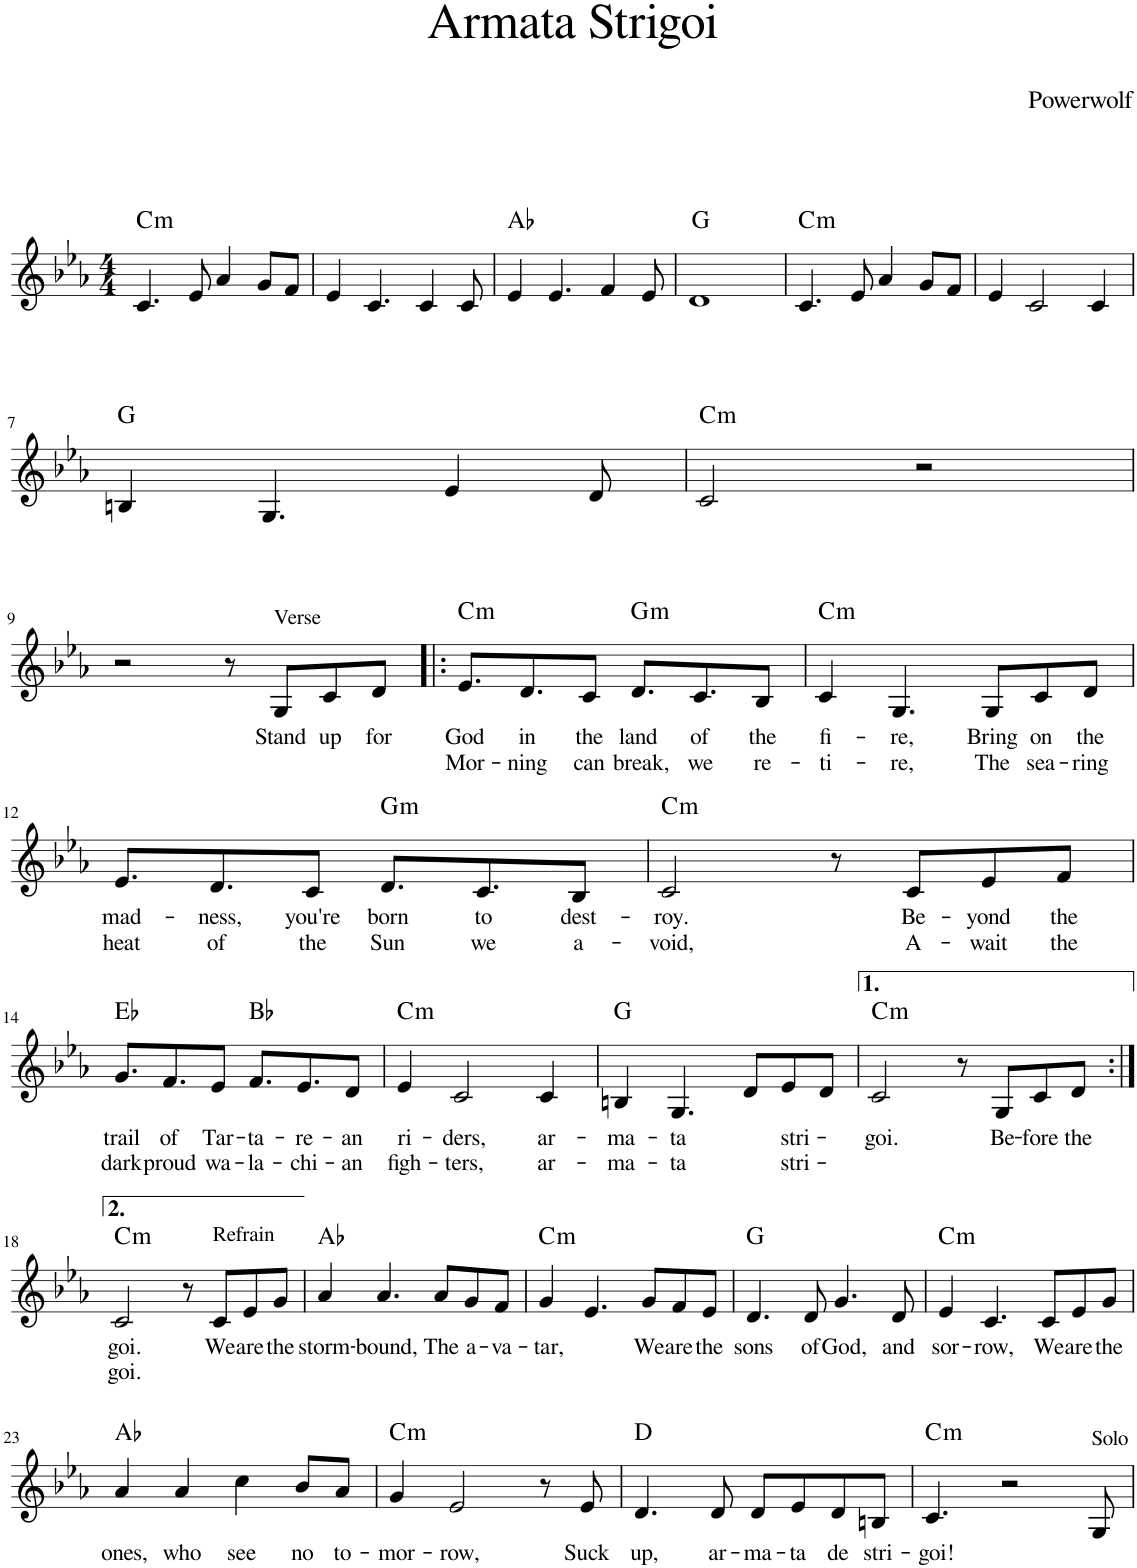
**kern	**text	**text	**harte
*part1	*part1	*part1	*part1
*staff1	*staff1	*staff1	*
*I"Piano	*	*	*
*I'Pno.	*	*	*
*clefG2	*	*	*
*k[b-e-a-]	*	*	*
*M4/4	*	*	*
=1	=1	=1	=1
!	!	!	!LO:H:kt=m
4.c/	.	.	C:min
8e-/	.	.	.
4a-/	.	.	.
8g/L	.	.	.
8f/J	.	.	.
=2	=2	=2	=2
4e-/	.	.	.
4.c/	.	.	.
4c/	.	.	.
8c/	.	.	.
=3	=3	=3	=3
4e-/	.	.	Ab:maj
4.e-/	.	.	.
4f/	.	.	.
8e-/	.	.	.
=4	=4	=4	=4
1d	.	.	G:maj
=5	=5	=5	=5
!	!	!	!LO:H:kt=m
4.c/	.	.	C:min
8e-/	.	.	.
4a-/	.	.	.
8g/L	.	.	.
8f/J	.	.	.
=6	=6	=6	=6
4e-/	.	.	.
2c/	.	.	.
4c/	.	.	.
!!LO:LB:g=z
=7	=7	=7	=7
4Bn/	.	.	G:maj
4.G/	.	.	.
4e-/	.	.	.
8d/	.	.	.
=8	=8	=8	=8
!	!	!	!LO:H:kt=m
2c/	.	.	C:min
2r	.	.	.
!!LO:LB:g=z
=9	=9	=9	=9
2r	.	.	.
8r	.	.	.
!LO:TX:a:t=Verse	!	!	!
!	!LO:LY:b	!	!
8G/L	Stand	.	.
!	!LO:LY:b	!	!
8c/	up	.	.
!	!LO:LY:b	!	!
8d/J	for	.	.
=10!|:	=10!|:	=10!|:	=10!|:
!	!LO:LY:b	!LO:LY:b	!LO:H:kt=m
8.e-/L	God	Mor-	C:min
!	!LO:LY:b	!LO:LY:b	!
8.d/	in	-ning	.
!	!LO:LY:b	!LO:LY:b	!
8c/J	the	can	.
!	!LO:LY:b	!LO:LY:b	!LO:H:kt=m
8.d/L	land	break,	G:min
!	!LO:LY:b	!LO:LY:b	!
8.c/	of	we	.
!	!LO:LY:b	!LO:LY:b	!
8B-/J	the	re-	.
=11	=11	=11	=11
!	!LO:LY:b	!LO:LY:b	!LO:H:kt=m
4c/	fi-	-ti-	C:min
!	!LO:LY:b	!LO:LY:b	!
4.G/	-re,	-re,	.
!	!LO:LY:b	!LO:LY:b	!
8G/L	Bring	The	.
!	!LO:LY:b	!LO:LY:b	!
8c/	on	sea-	.
!	!LO:LY:b	!LO:LY:b	!
8d/J	the	-ring	.
!!LO:LB:g=z
=12	=12	=12	=12
!	!LO:LY:b	!LO:LY:b	!
8.e-/L	mad-	heat	.
!	!LO:LY:b	!LO:LY:b	!
8.d/	-ness,	of	.
!	!LO:LY:b	!LO:LY:b	!
8c/J	you're	the	.
!	!LO:LY:b	!LO:LY:b	!LO:H:kt=m
8.d/L	born	Sun	G:min
!	!LO:LY:b	!LO:LY:b	!
8.c/	to	we	.
!	!LO:LY:b	!LO:LY:b	!
8B-/J	dest-	a-	.
=13	=13	=13	=13
!	!LO:LY:b	!LO:LY:b	!LO:H:kt=m
2c/	-roy.	-void,	C:min
8r	.	.	.
!	!LO:LY:b	!LO:LY:b	!
8c/L	Be-	A-	.
!	!LO:LY:b	!LO:LY:b	!
8e-/	-yond	-wait	.
!	!LO:LY:b	!LO:LY:b	!
8f/J	the	the	.
!!LO:LB:g=z
=14	=14	=14	=14
!	!LO:LY:b	!LO:LY:b	!
8.g/L	trail	dark	Eb:maj
!	!LO:LY:b	!LO:LY:b	!
8.f/	of	proud	.
!	!LO:LY:b	!LO:LY:b	!
8e-/J	Tar-	wa-	.
!	!LO:LY:b	!LO:LY:b	!
8.f/L	-ta-	-la-	Bb:maj
!	!LO:LY:b	!LO:LY:b	!
8.e-/	-re-	-chi-	.
!	!LO:LY:b	!LO:LY:b	!
8d/J	-an	-an	.
=15	=15	=15	=15
!	!LO:LY:b	!LO:LY:b	!LO:H:kt=m
4e-/	ri-	figh-	C:min
!	!LO:LY:b	!LO:LY:b	!
2c/	-ders,	-ters,	.
!	!LO:LY:b	!LO:LY:b	!
4c/	ar-	ar-	.
=16	=16	=16	=16
!	!LO:LY:b	!LO:LY:b	!
4Bn/	-ma-	-ma-	G:maj
!	!LO:LY:b	!LO:LY:b	!
4.G/	-ta	-ta	.
8d/L	.	.	.
!	!LO:LY:b	!LO:LY:b	!
8e-/	stri-	stri-	.
8d/J	.	.	.
=17	=17	=17	=17
!	!LO:LY:b	!	!LO:H:kt=m
2c/	-goi.	.	C:min
8r	.	.	.
!	!LO:LY:b	!	!
8G/L	Be-	.	.
!	!LO:LY:b	!	!
8c/	-fore	.	.
!	!LO:LY:b	!	!
8d/J	the	.	.
!!LO:LB:g=z
=18:|!	=18:|!	=18:|!	=18:|!
!	!LO:LY:b	!LO:LY:b	!LO:H:kt=m
2c/	goi.	-goi.	C:min
8r	.	.	.
!LO:TX:a:t=Refrain	!	!	!
!	!LO:LY:b	!	!
8c/L	We	.	.
!	!LO:LY:b	!	!
8e-/	are	.	.
!	!LO:LY:b	!	!
8g/J	the	.	.
=19	=19	=19	=19
!	!LO:LY:b	!	!
4a-/	storm-	.	Ab:maj
!	!LO:LY:b	!	!
4.a-/	-bound,	.	.
!	!LO:LY:b	!	!
8a-/L	The	.	.
!	!LO:LY:b	!	!
8g/	a-	.	.
!	!LO:LY:b	!	!
8f/J	-va-	.	.
=20	=20	=20	=20
!	!LO:LY:b	!	!LO:H:kt=m
4g/	-tar,	.	C:min
4.e-/	.	.	.
!	!LO:LY:b	!	!
8g/L	We	.	.
!	!LO:LY:b	!	!
8f/	are	.	.
!	!LO:LY:b	!	!
8e-/J	the	.	.
=21	=21	=21	=21
!	!LO:LY:b	!	!
4.d/	sons	.	G:maj
!	!LO:LY:b	!	!
8d/	of	.	.
!	!LO:LY:b	!	!
4.g/	God,	.	.
!	!LO:LY:b	!	!
8d/	and	.	.
=22	=22	=22	=22
!	!LO:LY:b	!	!LO:H:kt=m
4e-/	sor-	.	C:min
!	!LO:LY:b	!	!
4.c/	-row,	.	.
!	!LO:LY:b	!	!
8c/L	We	.	.
!	!LO:LY:b	!	!
8e-/	are	.	.
!	!LO:LY:b	!	!
8g/J	the	.	.
!!LO:LB:g=z
=23	=23	=23	=23
!	!LO:LY:b	!	!
4a-/	ones,	.	Ab:maj
!	!LO:LY:b	!	!
4a-/	who	.	.
!	!LO:LY:b	!	!
4cc\	see	.	.
!	!LO:LY:b	!	!
8b-/L	no	.	.
!	!LO:LY:b	!	!
8a-/J	to-	.	.
=24	=24	=24	=24
!	!LO:LY:b	!	!LO:H:kt=m
4g/	-mor-	.	C:min
!	!LO:LY:b	!	!
2e-/	-row,	.	.
8r	.	.	.
!	!LO:LY:b	!	!
8e-/	Suck	.	.
=25	=25	=25	=25
!	!LO:LY:b	!	!
4.d/	up,	.	D:maj
!	!LO:LY:b	!	!
8d/	ar-	.	.
!	!LO:LY:b	!	!
8d/L	-ma-	.	.
!	!LO:LY:b	!	!
8e-/	-ta	.	.
!	!LO:LY:b	!	!
8d/	de	.	.
!	!LO:LY:b	!	!
8Bn/J	stri-	.	.
=26	=26	=26	=26
!	!LO:LY:b	!	!LO:H:kt=m
4.c/	-goi!	.	C:min
2r	.	.	.
!LO:TX:a:t=Solo	!	!	!
8G/	.	.	.
=	=	=	=
*-	*-	*-	*-
